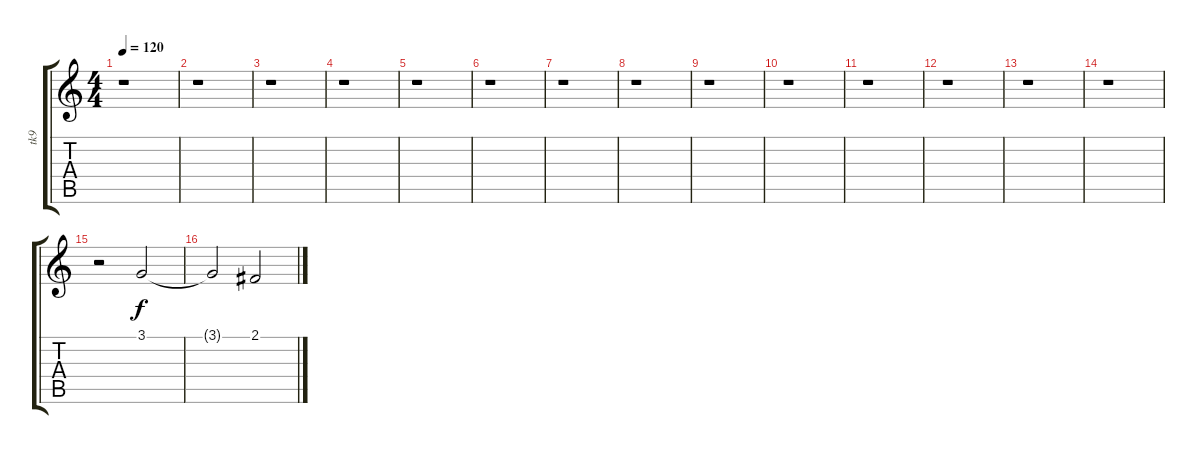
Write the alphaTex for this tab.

\track ("tk9" "tk9") {instrument stringensemble1}
\staff {score tabs}
\tuning (E4 B3 G3 D3 A2 E2) {hide}
\ts (4 4)
\tempo 120
\clef g2
\ks c
r.1{dy f} |
r.1 |
r.1 |
r.1 |
r.1 |
r.1 |
r.1 |
r.1 |
r.1 |
r.1 |
r.1 |
r.1 |
r.1 |
r.1 |
r.2 3.1.2 |
3.1{t}.2 2.1.2
